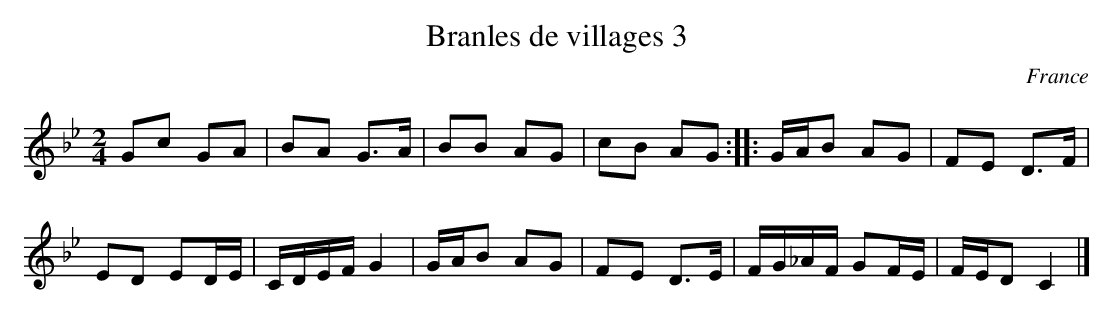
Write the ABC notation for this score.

X:1
T:Branles de villages 3
L:1/8
M:2/4
O:France
K:G minor
Gc GA|BA G>A|BB AG|cB AG::\
G/A/B AG|FE D>F|
ED ED/E/|C/D/E/F/ G2|\
G/A/B AG|FE D>E|F/G/_A/F/ GF/E/|F/E/D C2|]
